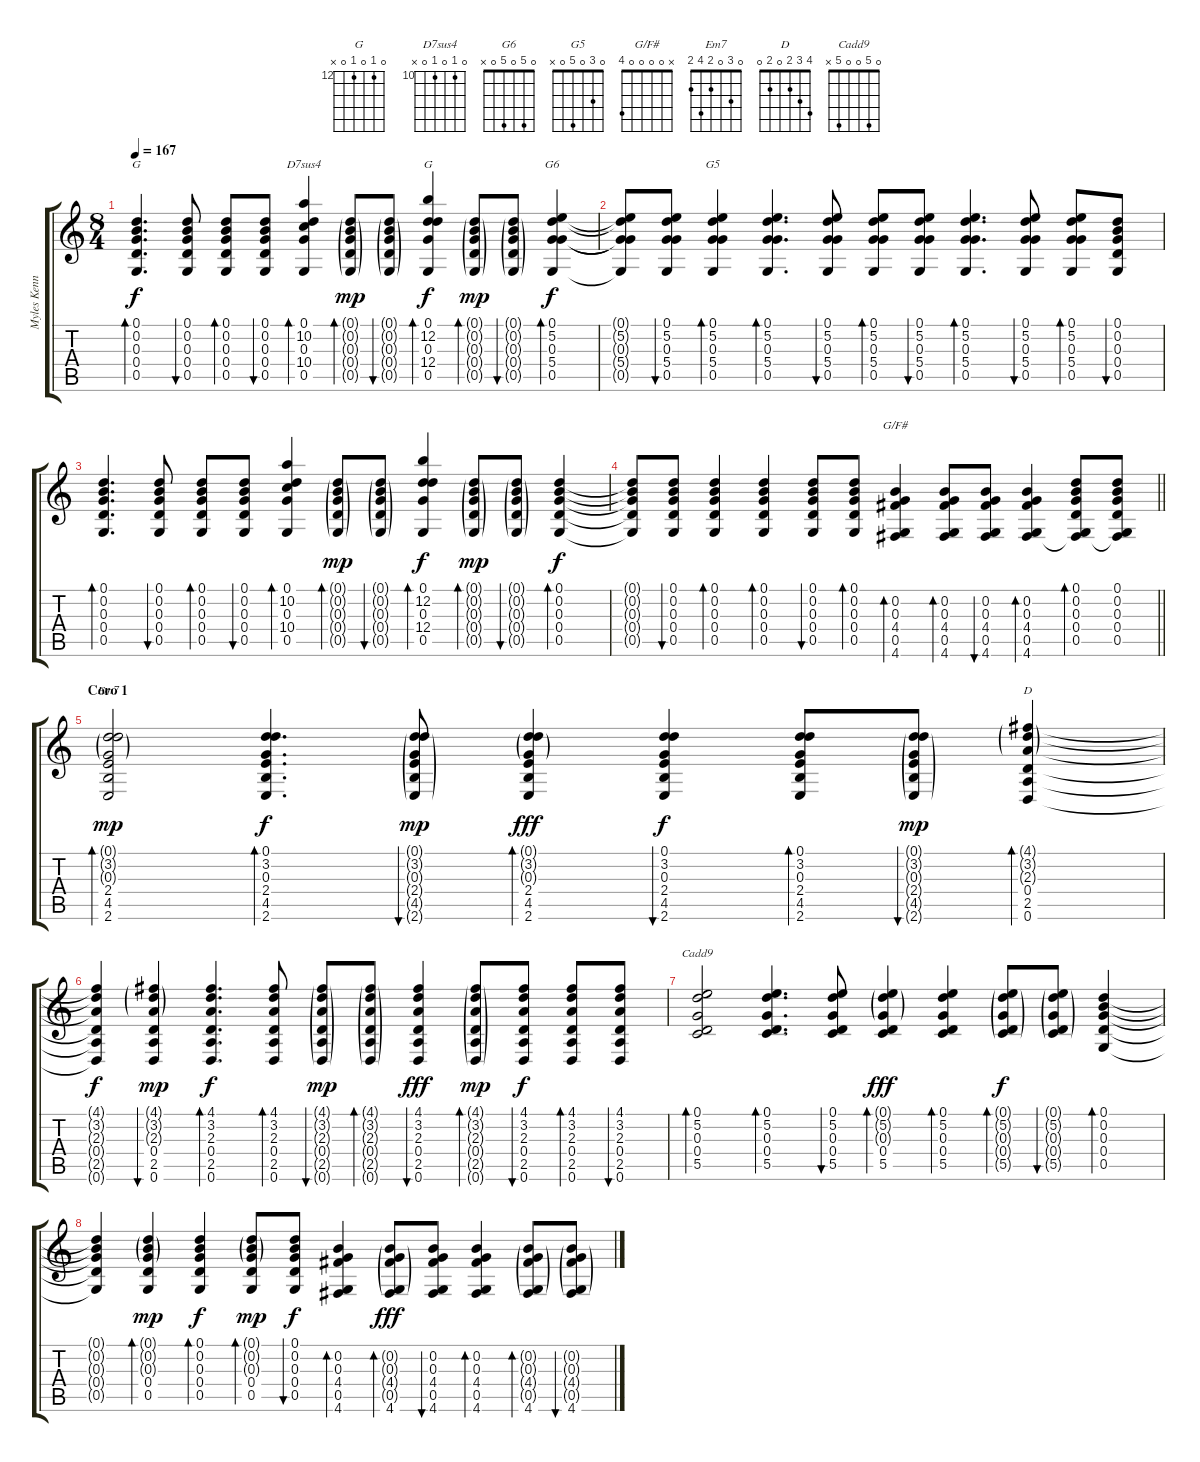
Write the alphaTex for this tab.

\track ("Myles Kennedy [Acoustic Guitar II]" "Myles Kenn") {instrument acousticguitarsteel}
\staff {score tabs}
\tuning (D4 B3 G3 D3 G2 D2) {hide}
\chord ("G" 0 0 0 0 0 x)
\chord ("D7sus4" 0 10 0 10 0 x) {firstfret 10}
\chord ("G" 0 12 0 12 0 x) {firstfret 12}
\chord ("G6" 0 5 0 5 0 x)
\chord ("G5" 0 3 0 5 0 x)
\chord ("G/F#" x 0 0 0 0 4)
\chord ("Em7" 0 3 0 2 4 2)
\chord ("D" 4 3 2 0 2 0)
\chord ("Cadd9" 0 5 0 0 5 x)
\ts (8 4)
\tempo 167
\clef g2
\ks c
(0.1 0.2 0.3 0.4 0.5).4{d bd 30 ch "G" dy f} (0.1 0.2 0.3 0.4 0.5).8{bu 30} (0.1 0.2 0.3 0.4 0.5).8{bd 30} (0.1 0.2 0.3 0.4 0.5).8{bu 30} (0.1 10.2 0.3 10.4 0.5).4{bd 30 ch "D7sus4"} (0.1{g} 0.2{g} 0.3{g} 0.4{g} 0.5{g}).8{bd 30 dy mp} (0.1{g} 0.2{g} 0.3{g} 0.4{g} 0.5{g}).8{bu 30} (0.1 12.2 0.3 12.4 0.5).4{bd 30 ch "G" dy f} (0.1{g} 0.2{g} 0.3{g} 0.4{g} 0.5{g}).8{bd 30 dy mp} (0.1{g} 0.2{g} 0.3{g} 0.4{g} 0.5{g}).8{bu 30} (0.1 5.2 0.3 5.4 0.5).4{bd 60 ch "G6" dy f} |
(0.1{t} 5.2{t} 0.3{t} 5.4{t} 0.5{t}).8 (0.1 5.2 0.3 5.4 0.5).8{bu 30} (0.1 5.2 0.3 5.4 0.5).4{bd 30 ch "G5"} (0.1 5.2 0.3 5.4 0.5).4{d bd 30} (0.1 5.2 0.3 5.4 0.5).8{bu 30} (0.1 5.2 0.3 5.4 0.5).8{bd 30} (0.1 5.2 0.3 5.4 0.5).8{bu 30} (0.1 5.2 0.3 5.4 0.5).4{d bd 30} (0.1 5.2 0.3 5.4 0.5).8{bu 30} (0.1 5.2 0.3 5.4 0.5).8{bd 30} (0.1 0.2 0.3 0.4 0.5).8{bu 30} |
(0.1 0.2 0.3 0.4 0.5).4{d bd 60} (0.1 0.2 0.3 0.4 0.5).8{bu 30} (0.1 0.2 0.3 0.4 0.5).8{bd 30} (0.1 0.2 0.3 0.4 0.5).8{bu 30} (0.1 10.2 0.3 10.4 0.5).4{bd 30} (0.1{g} 0.2{g} 0.3{g} 0.4{g} 0.5{g}).8{bd 30 dy mp} (0.1{g} 0.2{g} 0.3{g} 0.4{g} 0.5{g}).8{bu 30} (0.1 12.2 0.3 12.4 0.5).4{bd 30 dy f} (0.1{g} 0.2{g} 0.3{g} 0.4{g} 0.5{g}).8{bd 30 dy mp} (0.1{g} 0.2{g} 0.3{g} 0.4{g} 0.5{g}).8{bu 30} (0.1 0.2 0.3 0.4 0.5).4{bd 60 dy f} |
\barLineRight lightlight
(0.1{t} 0.2{t} 0.3{t} 0.4{t} 0.5{t}).8 (0.1 0.2 0.3 0.4 0.5).8{bu 30} (0.1 0.2 0.3 0.4 0.5).4{bd 30} (0.1 0.2 0.3 0.4 0.5).4{bd 30} (0.1 0.2 0.3 0.4 0.5).8{bu 30} (0.1 0.2 0.3 0.4 0.5).8{bd 30} (0.2 0.3 4.4 0.5 4.6).4{bd 60 ch "G/F#"} (0.2 0.3 4.4 0.5 4.6).8{bd 60} (0.2 0.3 4.4 0.5 4.6).8{bu 60} (0.2 0.3 4.4 0.5 4.6).4{bd 60} (0.1 0.2 0.3 0.4 0.5 4.6{t}).8{bd 30} (0.1 0.2 0.3 0.4 0.5 4.6{t}).8 |
\section ("" "Coro 1")
(0.1{g} 3.2{g} 0.3{g} 2.4 4.5 2.6).2{bd 60 ch "Em7" dy mp} (0.1 3.2 0.3 2.4 4.5 2.6).4{d bd 60 dy f} (0.1{g} 3.2{g} 0.3{g} 2.4{g} 4.5{g} 2.6{g}).8{bu 30 dy mp} (0.1{g} 3.2{g} 0.3{g} 2.4 4.5 2.6).4{bd 30 dy fff} (0.1 3.2 0.3 2.4 4.5 2.6).4{bu 30 dy f} (0.1 3.2 0.3 2.4 4.5 2.6).8{bd 30} (0.1{g} 3.2{g} 0.3{g} 2.4{g} 4.5{g} 2.6{g}).8{bu 30 dy mp} (4.1{g} 3.2{g} 2.3{g} 0.4 2.5 0.6).4{bd 30 ch "D"} |
(4.1{t} 3.2{t} 2.3{t} 0.4{t} 2.5{t} 0.6{t}).4{dy f} (4.1{g} 3.2{g} 2.3{g} 0.4 2.5 0.6).4{bu 30 dy mp} (4.1 3.2 2.3 0.4 2.5 0.6).4{d bd 30 dy f} (4.1 3.2 2.3 0.4 2.5 0.6).8{bd 30} (4.1{g} 3.2{g} 2.3{g} 0.4{g} 2.5{g} 0.6{g}).8{bu 30 dy mp} (4.1{g} 3.2{g} 2.3{g} 0.4{g} 2.5{g} 0.6{g}).8{bd 30} (4.1 3.2 2.3 0.4 2.5 0.6).4{bu 30 dy fff} (4.1{g} 3.2{g} 2.3{g} 0.4{g} 2.5{g} 0.6{g}).8{bd 30 dy mp} (4.1 3.2 2.3 0.4 2.5 0.6).8{bu 30 dy f} (4.1 3.2 2.3 0.4 2.5 0.6).8{bd 30} (4.1 3.2 2.3 0.4 2.5 0.6).8{bu 30} |
(0.1 5.2 0.3 0.4 5.5).2{bd 30 ch "Cadd9"} (0.1 5.2 0.3 0.4 5.5).4{d bd 30} (0.1 5.2 0.3 0.4 5.5).8{bu 30} (0.1{g} 5.2{g} 0.3{g} 0.4 5.5).4{bd 30 dy fff} (0.1 5.2 0.3 0.4 5.5).4{bd 30} (0.1{g} 5.2{g} 0.3{g} 0.4{g} 5.5{g}).8{bd 60 dy f} (0.1{g} 5.2{g} 0.3{g} 0.4{g} 5.5{g}).8{bu 60} (0.1 0.2 0.3 0.4 0.5).4{bd 60} |
(0.1{t} 0.2{t} 0.3{t} 0.4{t} 0.5{t}).4 (0.1{g} 0.2{g} 0.3{g} 0.4 0.5).4{bd 30 dy mp} (0.1 0.2 0.3 0.4 0.5).4{bd 30 dy f} (0.1{g} 0.2{g} 0.3{g} 0.4 0.5).8{bd 30 dy mp} (0.1 0.2 0.3 0.4 0.5).8{bu 30 dy f} (0.2 0.3 4.4 0.5 4.6).4{bd 30} (0.2{g} 0.3{g} 4.4{g} 0.5{g} 4.6).8{bd 30 dy fff} (0.2 0.3 4.4 0.5 4.6).8{bu 30} (0.2 0.3 4.4 0.5 4.6).4{bd 30} (0.2{g} 0.3{g} 4.4{g} 0.5{g} 4.6).8{bd 30} (0.2{g} 0.3{g} 4.4{g} 0.5{g} 4.6).8{bu 30}
